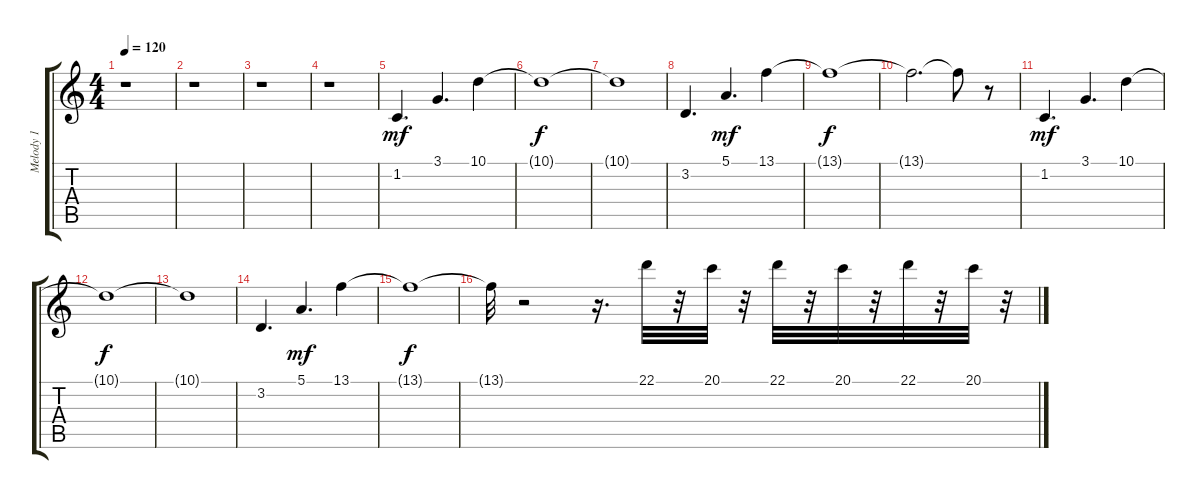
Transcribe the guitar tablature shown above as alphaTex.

\track ("Melody 1            " "Melody 1  ") {instrument lead3calliope}
\staff {score tabs}
\tuning (E4 B3 G3 D3 A2 E2) {hide}
\ts (4 4)
\tempo 120
\clef g2
\ks c
r.1{dy f} |
r.1 |
r.1 |
r.1 |
1.2.4{d dy mf instrument synthstrings2} 3.1.4{d} 10.1.4 |
10.1{t}.1{dy f} |
10.1{t}.1 |
3.2.4{d} 5.1.4{d dy mf} 13.1.4 |
13.1{t}.1{dy f} |
13.1{t}.2{d} 13.1{t}.8 r.8 |
1.2.4{d dy mf} 3.1.4{d} 10.1.4 |
10.1{t}.1{dy f} |
10.1{t}.1 |
3.2.4{d} 5.1.4{d dy mf} 13.1.4 |
13.1{t}.1{dy f} |
13.1{t}.32 r.2 r.16{d} 22.1.32{instrument lead3calliope} r.32 20.1.32 r.32 22.1.32 r.32 20.1.32 r.32 22.1.32 r.32 20.1.32 r.32
